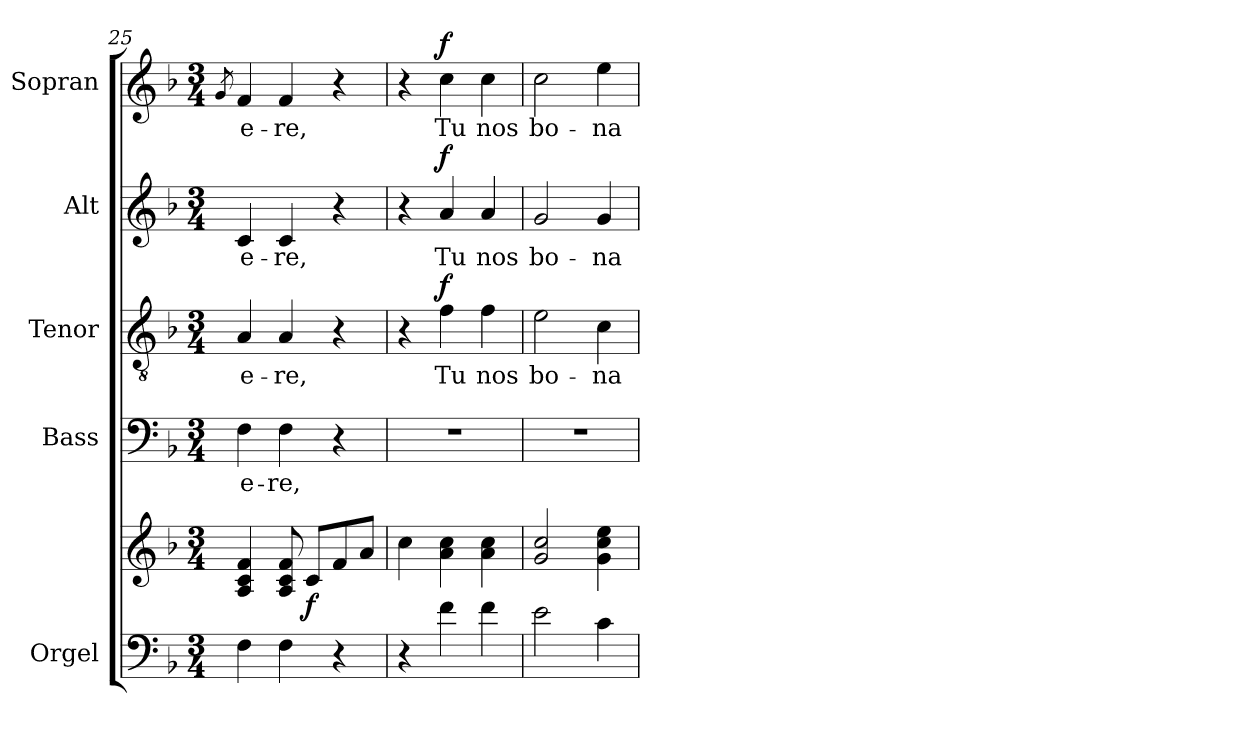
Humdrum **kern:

**kern	**kern	**dynam	**kern	**text	**kern	**text	**dynam	**kern	**text	**dynam	**kern	**text	**dynam
*part5	*part5	*part5	*part4	*part4	*part3	*part3	*part3	*part2	*part2	*part2	*part1	*part1	*part1
*staff6	*staff5	*staff5/6	*staff4	*staff4	*staff3	*staff3	*staff3	*staff2	*staff2	*staff2	*staff1	*staff1	*staff1
*I"Orgel	*	*	*I"Bass	*	*I"Tenor	*	*	*I"Alt	*	*	*I"Sopran	*	*
*I'Org.	*	*	*I'B	*	*I'T	*	*	*I'A	*	*	*I'S	*	*
*clefF4	*clefG2	*	*clefF4	*	*clefGv2	*	*	*clefG2	*	*	*clefG2	*	*
*k[b-]	*k[b-]	*	*k[b-]	*	*k[b-]	*	*	*k[b-]	*	*	*k[b-]	*	*
*F:	*F:	*	*F:	*	*F:	*	*	*F:	*	*	*F:	*	*
*M3/4	*M3/4	*	*M3/4	*	*M3/4	*	*	*M3/4	*	*	*M3/4	*	*
=25	=25	=25	=25	=25	=25	=25	=25	=25	=25	=25	=25	=25	=25
.	.	.	.	.	.	.	.	.	.	.	8qg/	.	.
!	!	!	!	!LO:LY:b	!	!LO:LY:b	!	!	!LO:LY:b	!	!	!LO:LY:b	!
4F\	4A/ 4c/ 4f/	.	4F\	-e-	4A/	-e-	.	4c/	-e-	.	4f/	-e-	.
!	!	!	!	!LO:LY:b	!	!LO:LY:b	!	!	!LO:LY:b	!	!	!LO:LY:b	!
4F\	8A/ 8c/ 8f/	.	4F\	-re,	4A/	-re,	.	4c/	-re,	.	4f/	-re,	.
!	!	!LO:DY:b	!	!	!	!	!	!	!	!	!	!	!
.	8c/L	f	.	.	.	.	.	.	.	.	.	.	.
4r	8f/	.	4r	.	4r	.	.	4r	.	.	4r	.	.
.	8a/J	.	.	.	.	.	.	.	.	.	.	.	.
=26	=26	=26	=26	=26	=26	=26	=26	=26	=26	=26	=26	=26	=26
4r	4cc\	.	2.r	.	4r	.	.	4r	.	.	4r	.	.
!	!	!	!	!	!	!LO:LY:b	!LO:DY:a	!	!LO:LY:b	!LO:DY:a	!	!LO:LY:b	!LO:DY:a
4f\	4a\ 4cc\	.	.	.	4f\	Tu	f	4a/	Tu	f	4cc\	Tu	f
!	!	!	!	!	!	!LO:LY:b	!	!	!LO:LY:b	!	!	!LO:LY:b	!
4f\	4a\ 4cc\	.	.	.	4f\	nos	.	4a/	nos	.	4cc\	nos	.
=27	=27	=27	=27	=27	=27	=27	=27	=27	=27	=27	=27	=27	=27
!	!	!	!	!	!	!LO:LY:b	!	!	!LO:LY:b	!	!	!LO:LY:b	!
2e\	2g/ 2cc/	.	2.r	.	2e\	bo-	.	2g/	bo-	.	2cc\	bo-	.
!	!	!	!	!	!	!LO:LY:b	!	!	!LO:LY:b	!	!	!LO:LY:b	!
4c\	4g\ 4cc\ 4ee\	.	.	.	4c\	-na	.	4g/	-na	.	4ee\	-na	.
=	=	=	=	=	=	=	=	=	=	=	=	=	=
*-	*-	*-	*-	*-	*-	*-	*-	*-	*-	*-	*-	*-	*-
